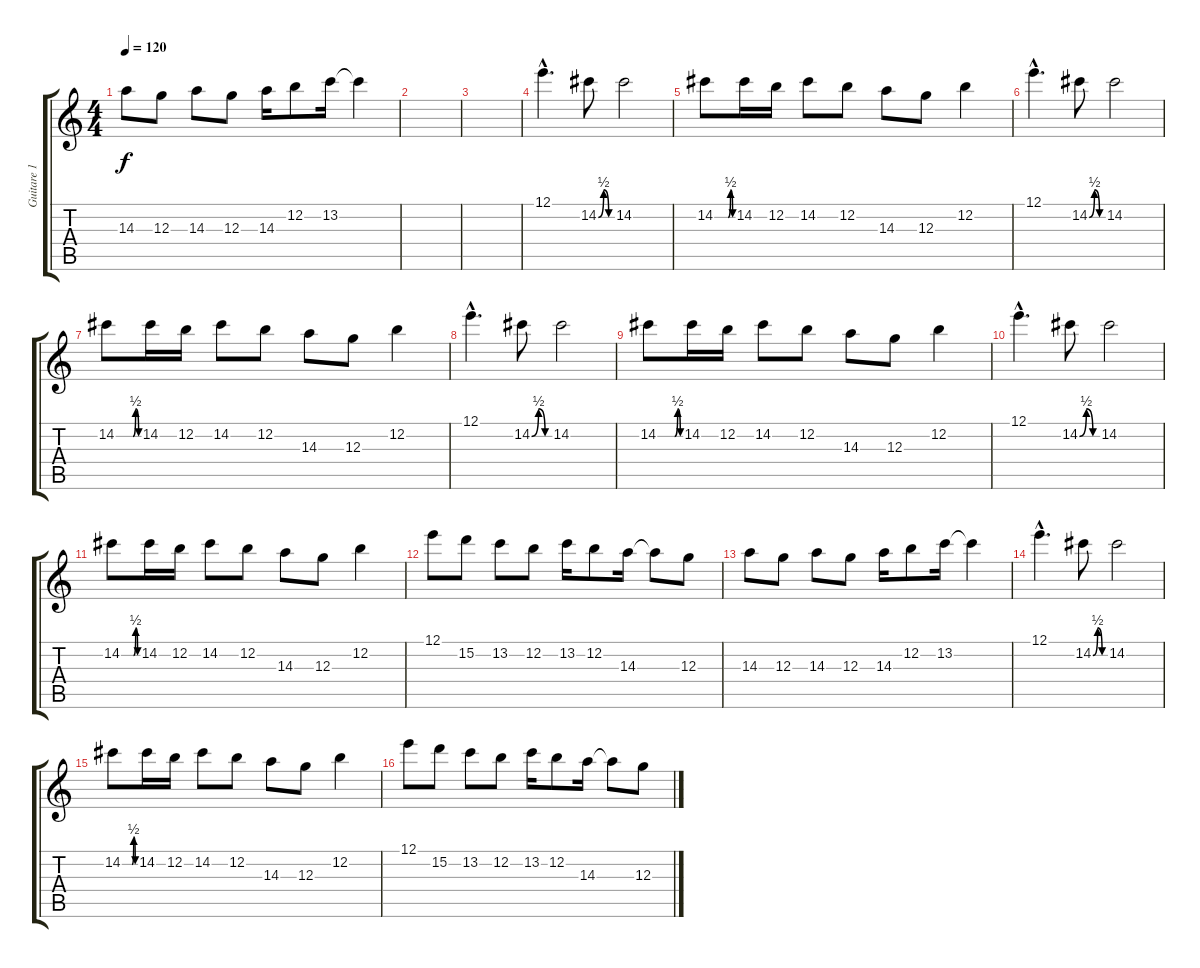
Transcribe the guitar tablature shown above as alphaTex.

\track ("Guitare 1" "Guitare 1") {instrument distortionguitar}
\staff {score tabs}
\tuning (E4 B3 G3 D3 A2 E2) {hide}
\ts (4 4)
\tempo 120
\clef g2
\ks c
14.3.8{dy f} 12.3.8 14.3.8 12.3.8 14.3.16 12.2.8 13.2.16 13.2{t}.4 |
|
|
12.1{hac}.4{d} 14.2{be (custom 0 0 23 2 45 0 60 0)}.8 14.2.2 |
14.2{be (custom 0 0 45 0 53 2 60 0)}.8 14.2.16 12.2.16 14.2.8 12.2.8 14.3.8 12.3.8 12.2.4 |
12.1{hac}.4{d} 14.2{be (custom 0 0 23 2 45 0 60 0)}.8 14.2.2 |
14.2{be (custom 0 0 45 0 52 2 60 0)}.8 14.2.16 12.2.16 14.2.8 12.2.8 14.3.8 12.3.8 12.2.4 |
12.1{hac}.4{d} 14.2{be (custom 0 0 23 2 45 0 60 0)}.8 14.2.2 |
14.2{be (custom 0 0 45 0 53 2 60 0)}.8 14.2.16 12.2.16 14.2.8 12.2.8 14.3.8 12.3.8 12.2.4 |
12.1{hac}.4{d} 14.2{be (custom 0 0 23 2 45 0 60 0)}.8 14.2.2 |
14.2{be (custom 0 0 45 0 53 2 60 0)}.8 14.2.16 12.2.16 14.2.8 12.2.8 14.3.8 12.3.8 12.2.4 |
12.1.8 15.2.8 13.2.8 12.2.8 13.2.16 12.2.8 14.3.16 14.3{t}.8 12.3.8 |
14.3.8 12.3.8 14.3.8 12.3.8 14.3.16 12.2.8 13.2.16 13.2{t}.4 |
12.1{hac}.4{d} 14.2{be (custom 0 0 23 2 45 0 60 0)}.8 14.2.2 |
14.2{be (custom 0 0 45 0 53 2 60 0)}.8 14.2.16 12.2.16 14.2.8 12.2.8 14.3.8 12.3.8 12.2.4 |
12.1.8 15.2.8 13.2.8 12.2.8 13.2.16 12.2.8 14.3.16 14.3{t}.8 12.3.8
